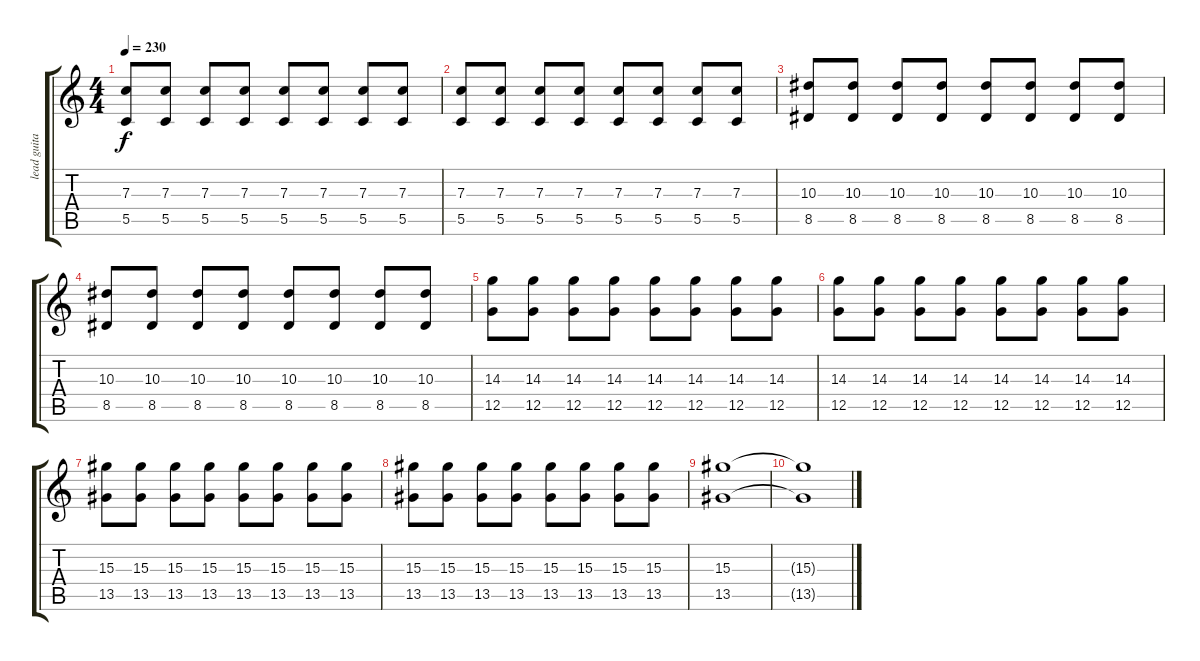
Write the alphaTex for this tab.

\track ("lead guitar" "lead guita") {instrument distortionguitar}
\staff {score tabs}
\tuning (D4 A3 F3 C3 G2 C2) {hide}
\ts (4 4)
\tempo 230
\clef g2
\ks c
(7.3 5.5).8{dy f} (7.3 5.5).8 (7.3 5.5).8 (7.3 5.5).8 (7.3 5.5).8 (7.3 5.5).8 (7.3 5.5).8 (7.3 5.5).8 |
(7.3 5.5).8 (7.3 5.5).8 (7.3 5.5).8 (7.3 5.5).8 (7.3 5.5).8 (7.3 5.5).8 (7.3 5.5).8 (7.3 5.5).8 |
(10.3 8.5).8 (10.3 8.5).8 (10.3 8.5).8 (10.3 8.5).8 (10.3 8.5).8 (10.3 8.5).8 (10.3 8.5).8 (10.3 8.5).8 |
(10.3 8.5).8 (10.3 8.5).8 (10.3 8.5).8 (10.3 8.5).8 (10.3 8.5).8 (10.3 8.5).8 (10.3 8.5).8 (10.3 8.5).8 |
(14.3 12.5).8 (14.3 12.5).8 (14.3 12.5).8 (14.3 12.5).8 (14.3 12.5).8 (14.3 12.5).8 (14.3 12.5).8 (14.3 12.5).8 |
(14.3 12.5).8 (14.3 12.5).8 (14.3 12.5).8 (14.3 12.5).8 (14.3 12.5).8 (14.3 12.5).8 (14.3 12.5).8 (14.3 12.5).8 |
(15.3 13.5).8 (15.3 13.5).8 (15.3 13.5).8 (15.3 13.5).8 (15.3 13.5).8 (15.3 13.5).8 (15.3 13.5).8 (15.3 13.5).8 |
(15.3 13.5).8 (15.3 13.5).8 (15.3 13.5).8 (15.3 13.5).8 (15.3 13.5).8 (15.3 13.5).8 (15.3 13.5).8 (15.3 13.5).8 |
(15.3 13.5).1 |
(15.3{t} 13.5{t}).1
